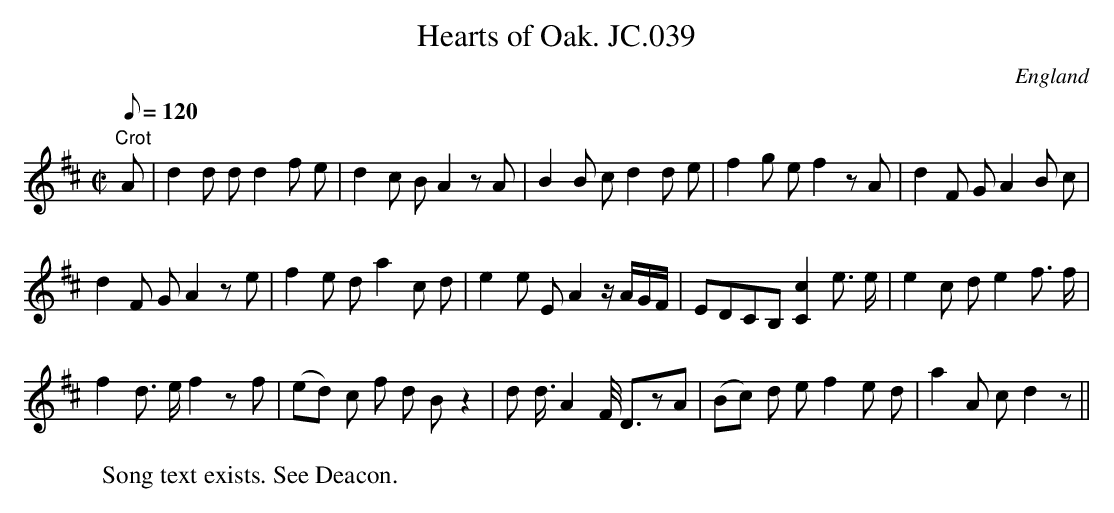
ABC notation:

X:1
T:Hearts of Oak. JC.039
M:C|
L:1/8
Q:120
O:England
K:D
"Crot"A|d2d dd2f e|d2c BA2zA|B2B cd2d e|f2g ef2zA|d2F GA2B c|!
d2F GA2ze|f2e da2c d|e2e EA2z/A/G/F/|EDCB,[C2c2]e3/2 e/|e2c de2f3/2 f/|!
f2d3/2 e/f2zf|(ed) c f d Bz2|d d3/4A2F/4 D3/2zA|(Bc) d e f2 e d|a2A c d2
z||
W:Song text exists. See Deacon.
